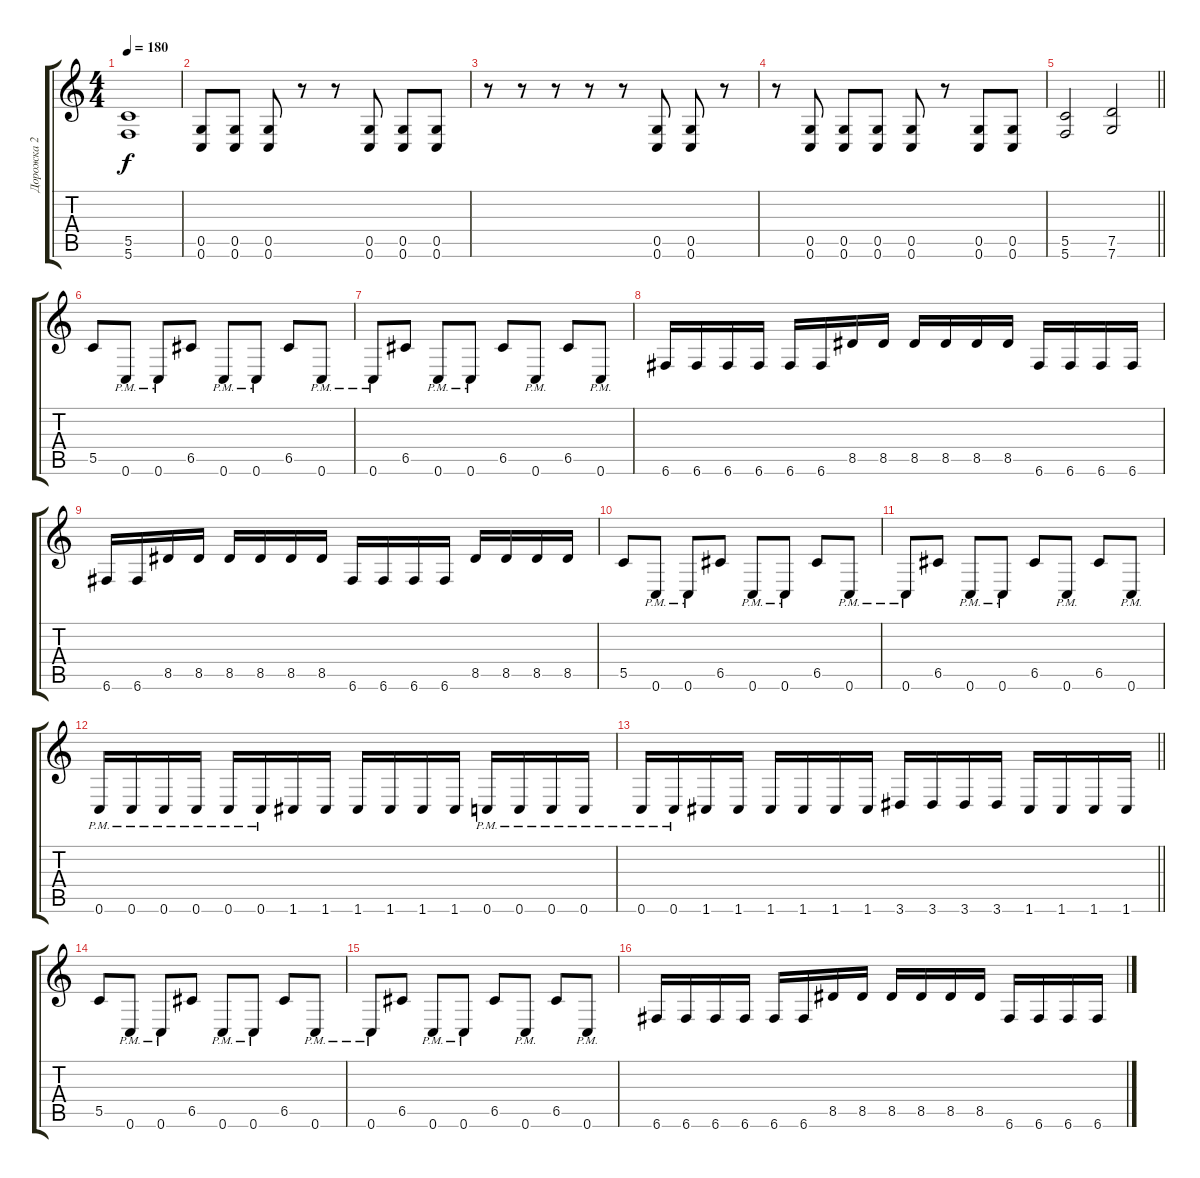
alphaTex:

\track ("Дорожка 2" "Дорожка 2") {instrument distortionguitar}
\staff {score tabs}
\tuning (D4 A3 F3 C3 G2 C2) {hide}
\ts (4 4)
\tempo 180
\clef g2
\ks c
(5.5 5.6).1{dy f} |
(0.5 0.6).8 (0.5 0.6).8 (0.5 0.6).8 r.8 r.8 (0.5 0.6).8 (0.5 0.6).8 (0.5 0.6).8 |
r.8 r.8 r.8 r.8 r.8 (0.5 0.6).8 (0.5 0.6).8 r.8 |
r.8 (0.5 0.6).8 (0.5 0.6).8 (0.5 0.6).8 (0.5 0.6).8 r.8 (0.5 0.6).8 (0.5 0.6).8 |
\barLineRight lightlight
(5.5 5.6).2 (7.5 7.6).2 |
\section ("" "")
5.5.8 0.6{pm}.8 0.6{pm}.8 6.5.8 0.6{pm}.8 0.6{pm}.8 6.5.8 0.6{pm}.8 |
0.6{pm}.8 6.5.8 0.6{pm}.8 0.6{pm}.8 6.5.8 0.6{pm}.8 6.5.8 0.6{pm}.8 |
6.6.16 6.6.16 6.6.16 6.6.16 6.6.16 6.6.16 8.5.16 8.5.16 8.5.16 8.5.16 8.5.16 8.5.16 6.6.16 6.6.16 6.6.16 6.6.16 |
6.6.16 6.6.16 8.5.16 8.5.16 8.5.16 8.5.16 8.5.16 8.5.16 6.6.16 6.6.16 6.6.16 6.6.16 8.5.16 8.5.16 8.5.16 8.5.16 |
5.5.8 0.6{pm}.8 0.6{pm}.8 6.5.8 0.6{pm}.8 0.6{pm}.8 6.5.8 0.6{pm}.8 |
0.6{pm}.8 6.5.8 0.6{pm}.8 0.6{pm}.8 6.5.8 0.6{pm}.8 6.5.8 0.6{pm}.8 |
0.6{pm}.16 0.6{pm}.16 0.6{pm}.16 0.6{pm}.16 0.6{pm}.16 0.6{pm}.16 1.6.16 1.6.16 1.6.16 1.6.16 1.6.16 1.6.16 0.6{pm}.16 0.6{pm}.16 0.6{pm}.16 0.6{pm}.16 |
\barLineRight lightlight
0.6{pm}.16 0.6{pm}.16 1.6.16 1.6.16 1.6.16 1.6.16 1.6.16 1.6.16 3.6.16 3.6.16 3.6.16 3.6.16 1.6.16 1.6.16 1.6.16 1.6.16 |
5.5.8 0.6{pm}.8 0.6{pm}.8 6.5.8 0.6{pm}.8 0.6{pm}.8 6.5.8 0.6{pm}.8 |
0.6{pm}.8 6.5.8 0.6{pm}.8 0.6{pm}.8 6.5.8 0.6{pm}.8 6.5.8 0.6{pm}.8 |
6.6.16 6.6.16 6.6.16 6.6.16 6.6.16 6.6.16 8.5.16 8.5.16 8.5.16 8.5.16 8.5.16 8.5.16 6.6.16 6.6.16 6.6.16 6.6.16
